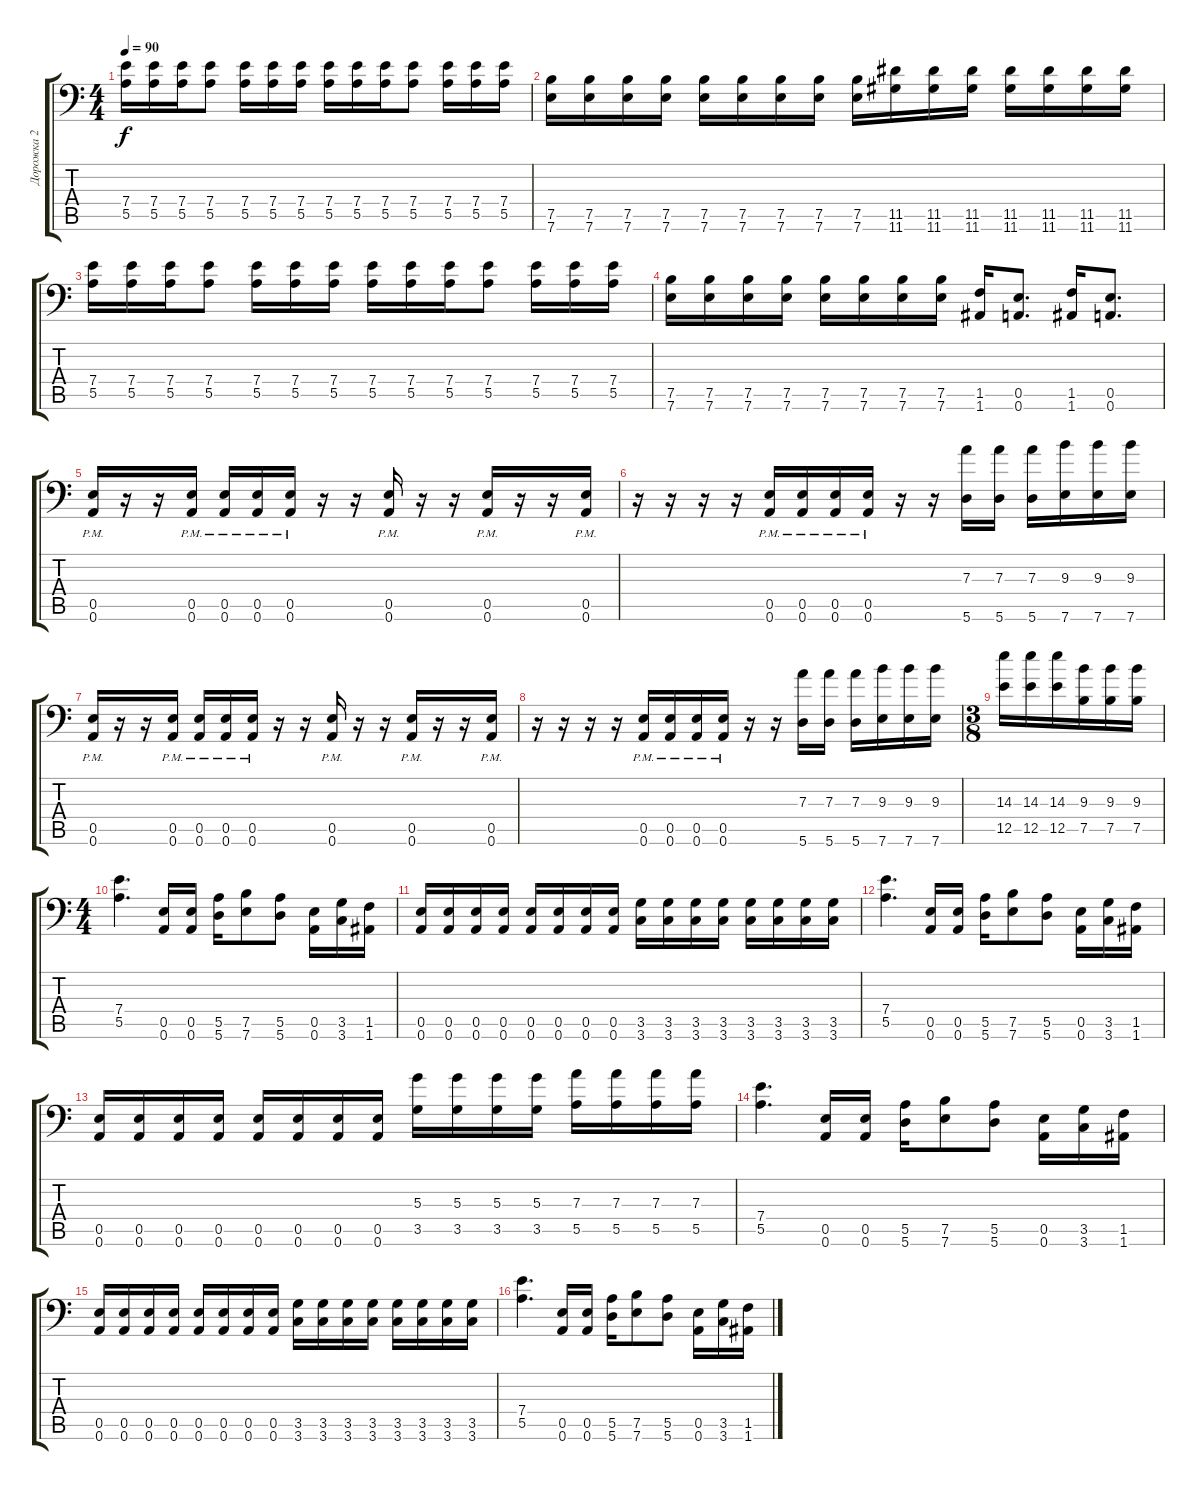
\track ("Дорожка 2" "Дорожка 2") {instrument distortionguitar}
\staff {score tabs}
\tuning (B3 Gb3 D3 A2 E2 A1) {hide}
\ts (4 4)
\tempo 90
\clef f4
\ks c
(7.4 5.5).16{dy f} (7.4 5.5).16 (7.4 5.5).16 (7.4 5.5).8 (7.4 5.5).16 (7.4 5.5).16 (7.4 5.5).16 (7.4 5.5).16 (7.4 5.5).16 (7.4 5.5).16 (7.4 5.5).8 (7.4 5.5).16 (7.4 5.5).16 (7.4 5.5).16 |
(7.5 7.6).16 (7.5 7.6).16 (7.5 7.6).16 (7.5 7.6).16 (7.5 7.6).16 (7.5 7.6).16 (7.5 7.6).16 (7.5 7.6).16 (7.5 7.6).16 (11.5 11.6).16 (11.5 11.6).16 (11.5 11.6).16 (11.5 11.6).16 (11.5 11.6).16 (11.5 11.6).16 (11.5 11.6).16 |
(7.4 5.5).16 (7.4 5.5).16 (7.4 5.5).16 (7.4 5.5).8 (7.4 5.5).16 (7.4 5.5).16 (7.4 5.5).16 (7.4 5.5).16 (7.4 5.5).16 (7.4 5.5).16 (7.4 5.5).8 (7.4 5.5).16 (7.4 5.5).16 (7.4 5.5).16 |
(7.5 7.6).16 (7.5 7.6).16 (7.5 7.6).16 (7.5 7.6).16 (7.5 7.6).16 (7.5 7.6).16 (7.5 7.6).16 (7.5 7.6).16 (1.5 1.6).16 (0.5 0.6).8{d} (1.5 1.6).16 (0.5 0.6).8{d} |
(0.5{pm} 0.6{pm}).16 r.16 r.16 (0.5{pm} 0.6{pm}).16 (0.5{pm} 0.6{pm}).16 (0.5{pm} 0.6{pm}).16 (0.5{pm} 0.6{pm}).16 r.16 r.16 (0.5{pm} 0.6{pm}).16 r.16 r.16 (0.5{pm} 0.6{pm}).16 r.16 r.16 (0.5{pm} 0.6{pm}).16 |
r.16 r.16 r.16 r.16 (0.5{pm} 0.6{pm}).16 (0.5{pm} 0.6{pm}).16 (0.5{pm} 0.6{pm}).16 (0.5{pm} 0.6{pm}).16 r.16 r.16 (7.3 5.6).16 (7.3 5.6).16 (7.3 5.6).16 (9.3 7.6).16 (9.3 7.6).16 (9.3 7.6).16 |
(0.5{pm} 0.6{pm}).16 r.16 r.16 (0.5{pm} 0.6{pm}).16 (0.5{pm} 0.6{pm}).16 (0.5{pm} 0.6{pm}).16 (0.5{pm} 0.6{pm}).16 r.16 r.16 (0.5{pm} 0.6{pm}).16 r.16 r.16 (0.5{pm} 0.6{pm}).16 r.16 r.16 (0.5{pm} 0.6{pm}).16 |
r.16 r.16 r.16 r.16 (0.5{pm} 0.6{pm}).16 (0.5{pm} 0.6{pm}).16 (0.5{pm} 0.6{pm}).16 (0.5{pm} 0.6{pm}).16 r.16 r.16 (7.3 5.6).16 (7.3 5.6).16 (7.3 5.6).16 (9.3 7.6).16 (9.3 7.6).16 (9.3 7.6).16 |
\ts (3 8)
(14.3 12.5).16 (14.3 12.5).16 (14.3 12.5).16 (9.3 7.5).16 (9.3 7.5).16 (9.3 7.5).16 |
\ts (4 4)
(7.4 5.5).4{d} (0.5 0.6).16 (0.5 0.6).16 (5.5 5.6).16 (7.5 7.6).8 (5.5 5.6).8 (0.5 0.6).16 (3.5 3.6).16 (1.5 1.6).16 |
(0.5 0.6).16 (0.5 0.6).16 (0.5 0.6).16 (0.5 0.6).16 (0.5 0.6).16 (0.5 0.6).16 (0.5 0.6).16 (0.5 0.6).16 (3.5 3.6).16 (3.5 3.6).16 (3.5 3.6).16 (3.5 3.6).16 (3.5 3.6).16 (3.5 3.6).16 (3.5 3.6).16 (3.5 3.6).16 |
(7.4 5.5).4{d} (0.5 0.6).16 (0.5 0.6).16 (5.5 5.6).16 (7.5 7.6).8 (5.5 5.6).8 (0.5 0.6).16 (3.5 3.6).16 (1.5 1.6).16 |
(0.5 0.6).16 (0.5 0.6).16 (0.5 0.6).16 (0.5 0.6).16 (0.5 0.6).16 (0.5 0.6).16 (0.5 0.6).16 (0.5 0.6).16 (5.3 3.5).16 (5.3 3.5).16 (5.3 3.5).16 (5.3 3.5).16 (7.3 5.5).16 (7.3 5.5).16 (7.3 5.5).16 (7.3 5.5).16 |
(7.4 5.5).4{d} (0.5 0.6).16 (0.5 0.6).16 (5.5 5.6).16 (7.5 7.6).8 (5.5 5.6).8 (0.5 0.6).16 (3.5 3.6).16 (1.5 1.6).16 |
(0.5 0.6).16 (0.5 0.6).16 (0.5 0.6).16 (0.5 0.6).16 (0.5 0.6).16 (0.5 0.6).16 (0.5 0.6).16 (0.5 0.6).16 (3.5 3.6).16 (3.5 3.6).16 (3.5 3.6).16 (3.5 3.6).16 (3.5 3.6).16 (3.5 3.6).16 (3.5 3.6).16 (3.5 3.6).16 |
(7.4 5.5).4{d} (0.5 0.6).16 (0.5 0.6).16 (5.5 5.6).16 (7.5 7.6).8 (5.5 5.6).8 (0.5 0.6).16 (3.5 3.6).16 (1.5 1.6).16
